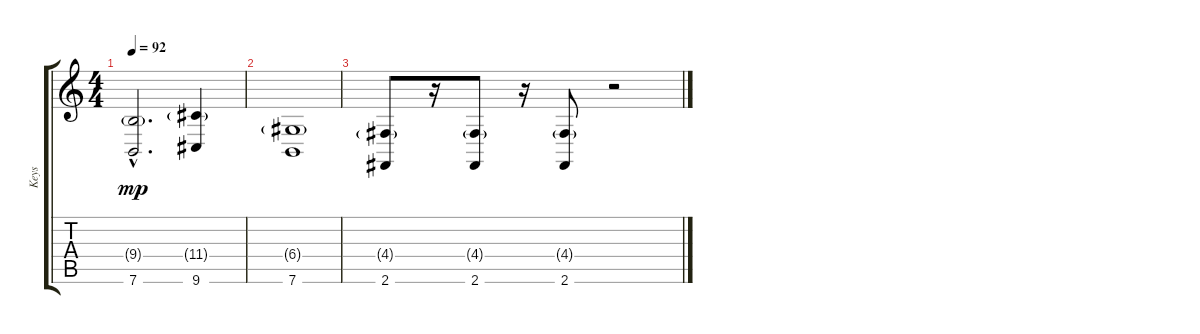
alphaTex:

\track ("Keys" "Keys") {instrument drawbarorgan}
\staff {score tabs}
\tuning (E4 B3 G3 D3 A2 E2) {hide}
\ts (4 4)
\tempo 92
\clef g2
\ks c
(9.4{g hac} 7.6{hac}).2{d dy mp} (11.4{g} 9.6).4 |
(6.4{g} 7.6).1 |
(4.4{g} 2.6).8 r.16 (4.4{g} 2.6).8 r.16 (4.4{g} 2.6).8 r.2
